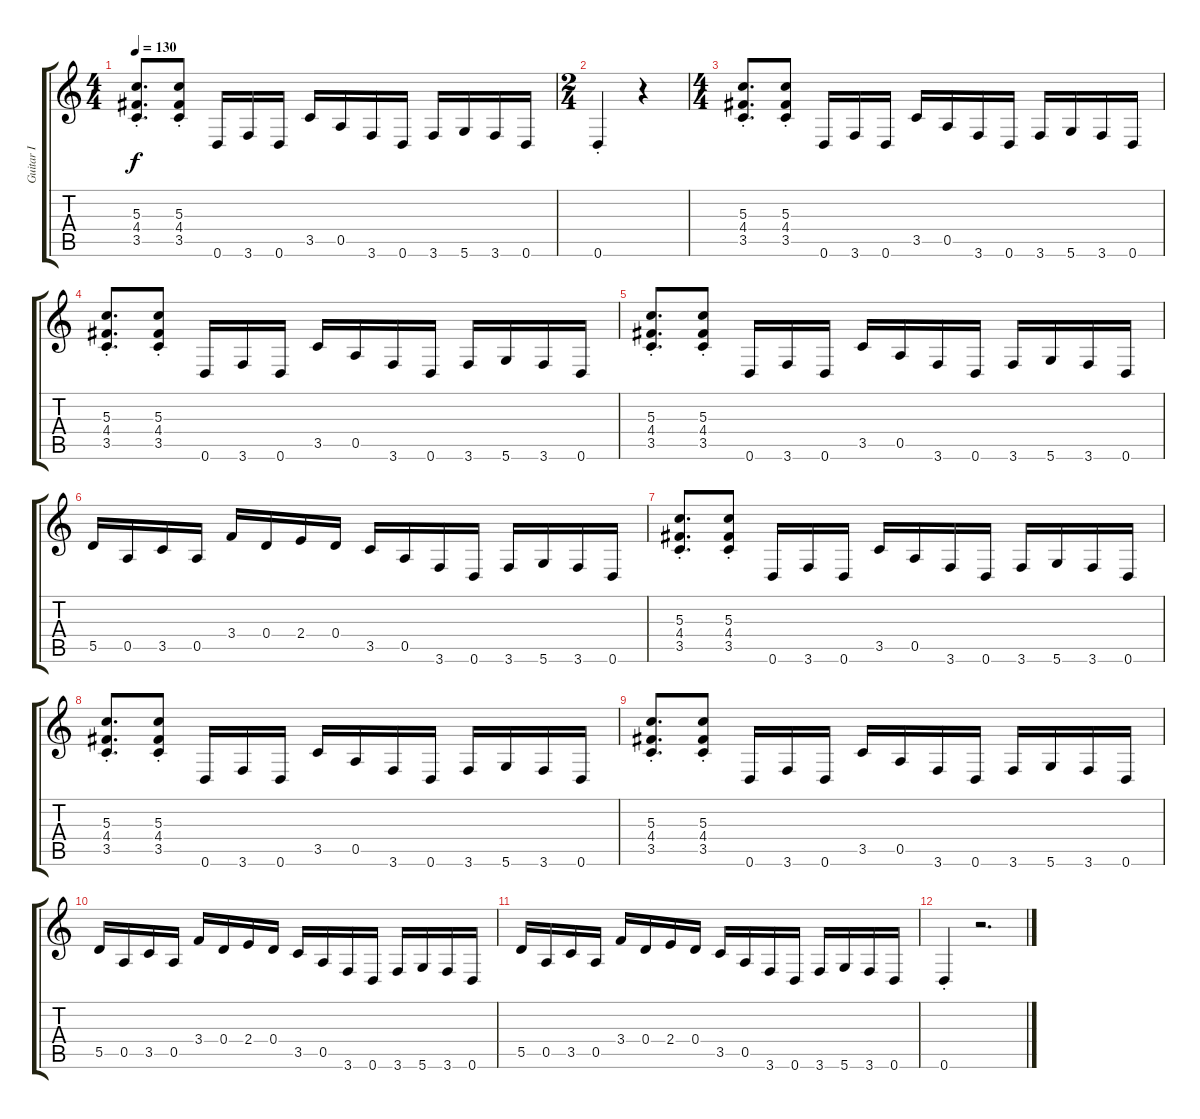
\track ("Guitar I" "Guitar I") {instrument distortionguitar}
\staff {score tabs}
\tuning (E4 B3 G3 D3 A2 D2) {hide}
\ts (4 4)
\tempo 130
\clef g2
\ks c
(5.3{st} 4.4{st} 3.5{st}).8{d dy f} (5.3{st} 4.4{st} 3.5{st}).8 0.6.16 3.6.16 0.6.16 3.5.16 0.5.16 3.6.16 0.6.16 3.6.16 5.6.16 3.6.16 0.6.16 |
\ts (2 4)
0.6{st}.4 r.4 |
\ts (4 4)
(5.3{st} 4.4{st} 3.5{st}).8{d} (5.3{st} 4.4{st} 3.5{st}).8 0.6.16 3.6.16 0.6.16 3.5.16 0.5.16 3.6.16 0.6.16 3.6.16 5.6.16 3.6.16 0.6.16 |
(5.3{st} 4.4{st} 3.5{st}).8{d} (5.3{st} 4.4{st} 3.5{st}).8 0.6.16 3.6.16 0.6.16 3.5.16 0.5.16 3.6.16 0.6.16 3.6.16 5.6.16 3.6.16 0.6.16 |
(5.3{st} 4.4{st} 3.5{st}).8{d} (5.3{st} 4.4{st} 3.5{st}).8 0.6.16 3.6.16 0.6.16 3.5.16 0.5.16 3.6.16 0.6.16 3.6.16 5.6.16 3.6.16 0.6.16 |
5.5.16 0.5.16 3.5.16 0.5.16 3.4.16 0.4.16 2.4.16 0.4.16 3.5.16 0.5.16 3.6.16 0.6.16 3.6.16 5.6.16 3.6.16 0.6.16 |
(5.3{st} 4.4{st} 3.5{st}).8{d} (5.3{st} 4.4{st} 3.5{st}).8 0.6.16 3.6.16 0.6.16 3.5.16 0.5.16 3.6.16 0.6.16 3.6.16 5.6.16 3.6.16 0.6.16 |
(5.3{st} 4.4{st} 3.5{st}).8{d} (5.3{st} 4.4{st} 3.5{st}).8 0.6.16 3.6.16 0.6.16 3.5.16 0.5.16 3.6.16 0.6.16 3.6.16 5.6.16 3.6.16 0.6.16 |
(5.3{st} 4.4{st} 3.5{st}).8{d} (5.3{st} 4.4{st} 3.5{st}).8 0.6.16 3.6.16 0.6.16 3.5.16 0.5.16 3.6.16 0.6.16 3.6.16 5.6.16 3.6.16 0.6.16 |
5.5.16 0.5.16 3.5.16 0.5.16 3.4.16 0.4.16 2.4.16 0.4.16 3.5.16 0.5.16 3.6.16 0.6.16 3.6.16 5.6.16 3.6.16 0.6.16 |
5.5.16 0.5.16 3.5.16 0.5.16 3.4.16 0.4.16 2.4.16 0.4.16 3.5.16 0.5.16 3.6.16 0.6.16 3.6.16 5.6.16 3.6.16 0.6.16 |
0.6{st}.4 r.2{d}
